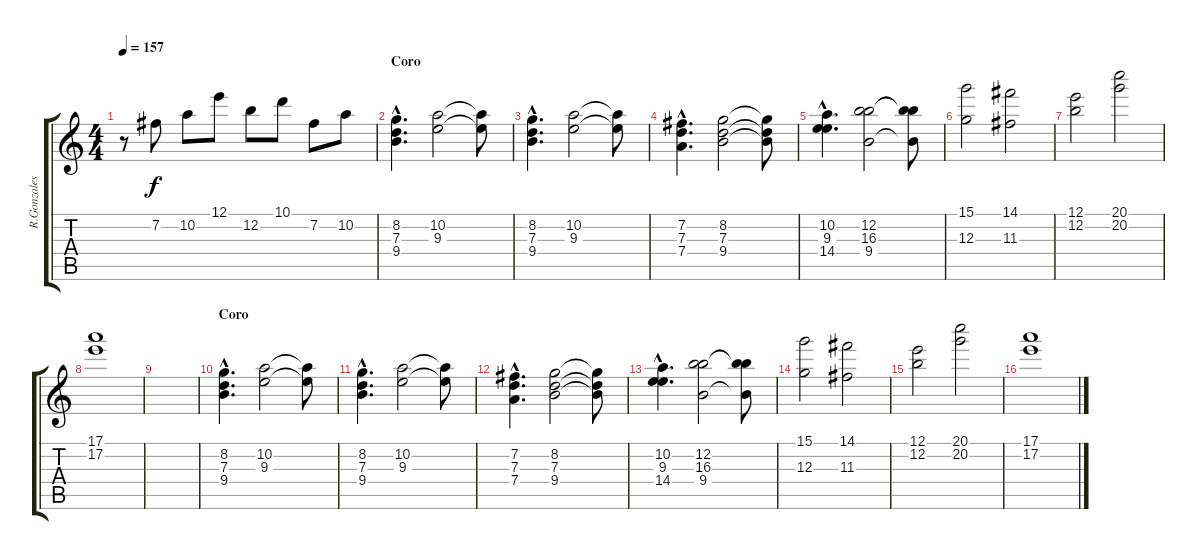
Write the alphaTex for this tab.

\track ("R.Gonzales" "R.Gonzales") {instrument distortionguitar}
\staff {score tabs}
\tuning (E4 B3 G3 D3 A2 E2) {hide}
\ts (4 4)
\tempo 157
\clef g2
\ks c
r.8{dy f} 7.2.8 10.2.8 12.1.8 12.2.8 10.1.8 7.2.8 10.2.8 |
\section ("" "Coro")
(8.2{hac} 7.3{hac} 9.4{hac}).4{d} (10.2 9.3).2 (10.2{t} 9.3{t}).8 |
(8.2{hac} 7.3{hac} 9.4{hac}).4{d} (10.2 9.3).2 (10.2{t} 9.3{t}).8 |
(7.2{hac} 7.3{hac} 7.4{hac}).4{d} (8.2 7.3 9.4).2 (8.2{t} 7.3{t} 9.4{t}).8 |
(10.2{hac} 9.3{hac} 14.4{hac}).4{d} (12.2 16.3 9.4).2 (12.2{t} 16.3{t} 9.4{t}).8 |
(15.1 12.3).2 (14.1 11.3).2 |
(12.1 12.2).2 (20.1 20.2).2 |
(17.1 17.2).1 |
|
\section ("" "Coro")
(8.2{hac} 7.3{hac} 9.4{hac}).4{d} (10.2 9.3).2 (10.2{t} 9.3{t}).8 |
(8.2{hac} 7.3{hac} 9.4{hac}).4{d} (10.2 9.3).2 (10.2{t} 9.3{t}).8 |
(7.2{hac} 7.3{hac} 7.4{hac}).4{d} (8.2 7.3 9.4).2 (8.2{t} 7.3{t} 9.4{t}).8 |
(10.2{hac} 9.3{hac} 14.4{hac}).4{d} (12.2 16.3 9.4).2 (12.2{t} 16.3{t} 9.4{t}).8 |
(15.1 12.3).2 (14.1 11.3).2 |
(12.1 12.2).2 (20.1 20.2).2 |
(17.1 17.2).1
